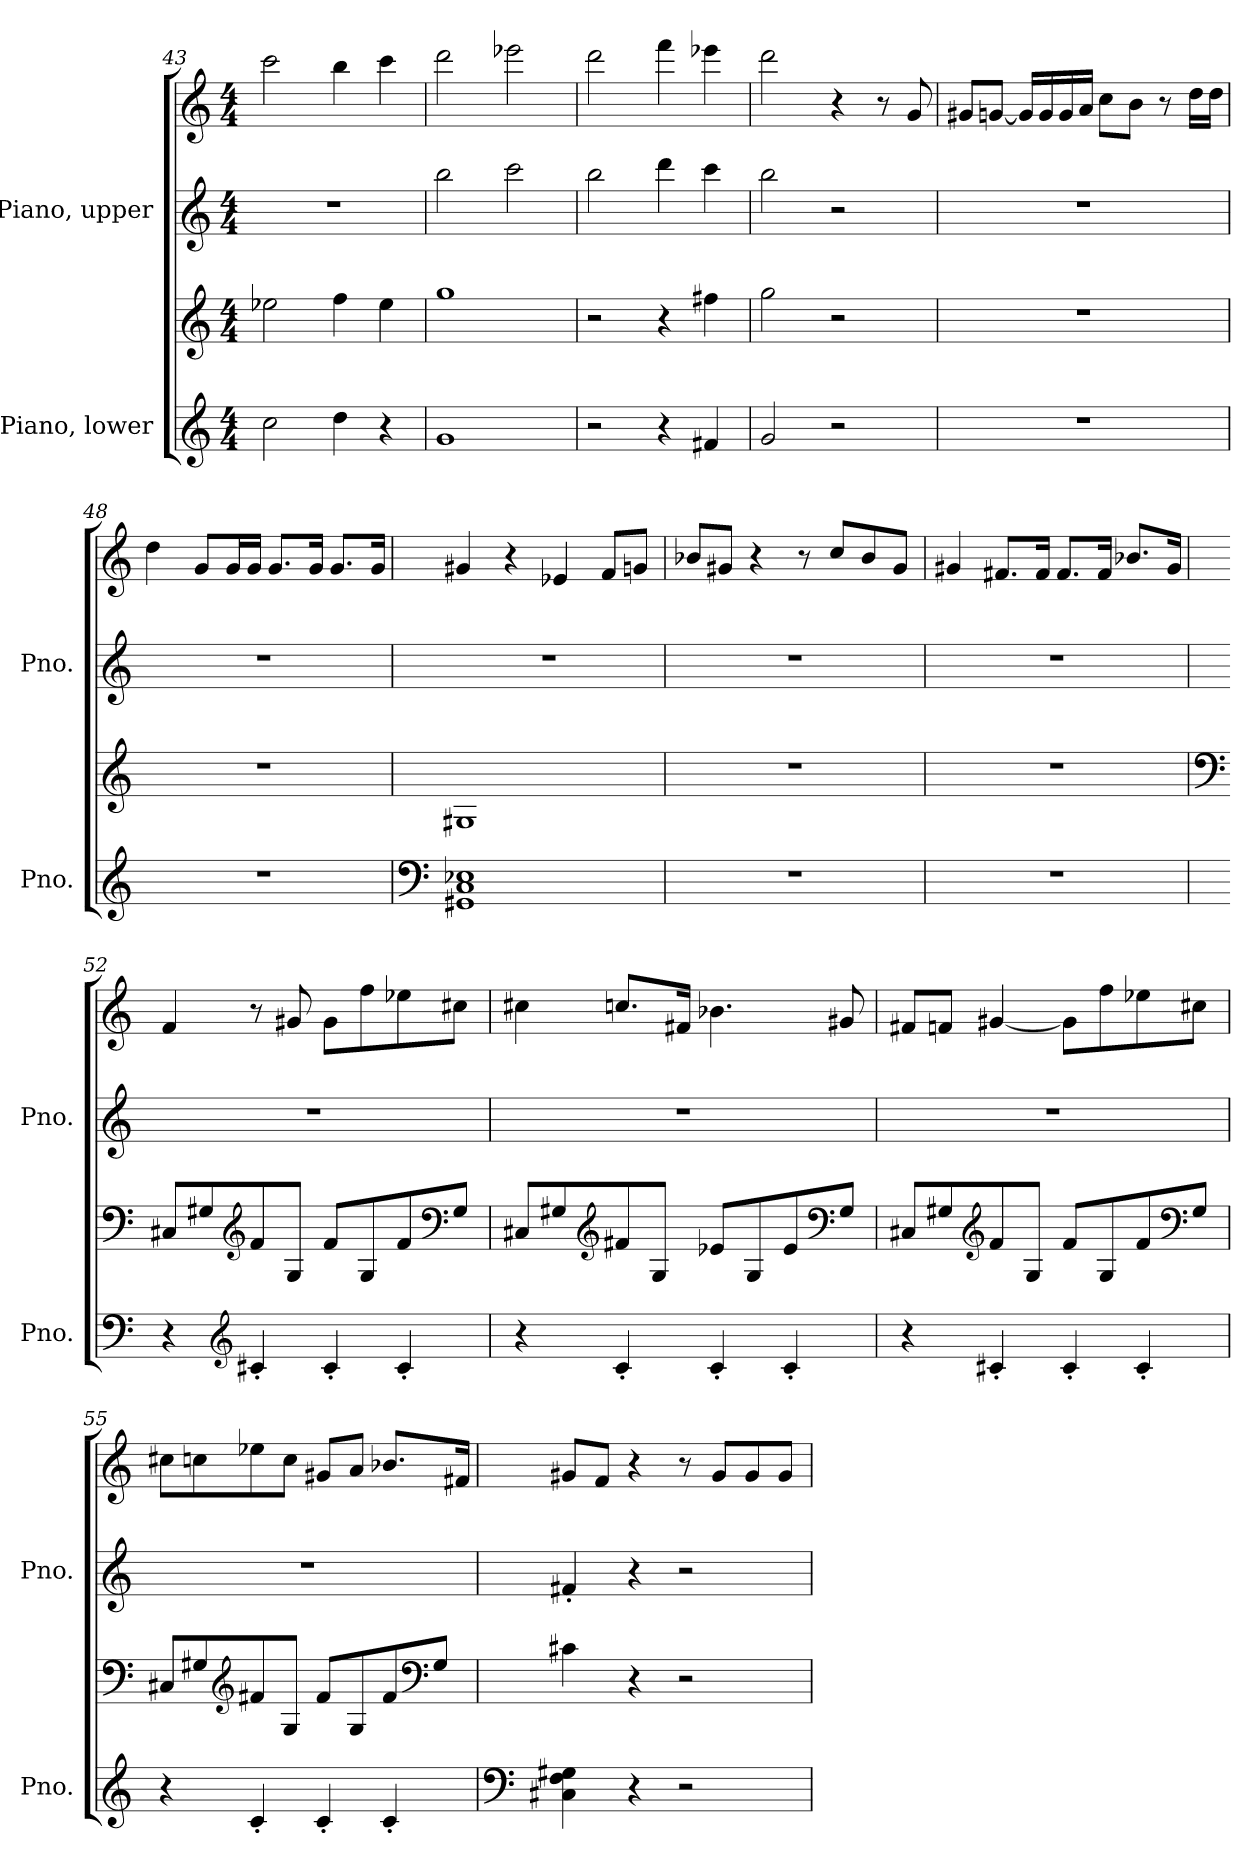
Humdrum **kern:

**kern	**kern	**kern	**kern
*part2	*part2	*part1	*part1
*staff4	*staff3	*staff2	*staff1
*I"Piano, lower	*	*I"Piano, upper	*
*I'Pno.	*	*I'Pno.	*
*clefG2	*clefG2	*clefG2	*clefG2
*k[]	*k[]	*k[]	*k[]
*M4/4	*M4/4	*M4/4	*M4/4
=43	=43	=43	=43
2cc\	2ee-X\	1r	2ccc\
4dd\	4ff\	.	4bb\
4r	4ee-\	.	4ccc\
=44	=44	=44	=44
1g	1gg	2bb\	2ddd\
.	.	2ccc\	2eee-X\
=45	=45	=45	=45
2r	2r	2bb\	2ddd\
4r	4r	4ddd\	4fff\
4f#X/	4ff#X\	4ccc\	4eee-X\
=46	=46	=46	=46
2g/	2gg\	2bb\	2ddd\
2r	2r	2r	4r
.	.	.	8r
.	.	.	8g/
!!LO:LB:g=z
=47	=47	=47	=47
1r	1r	1r	8g#X/L
.	.	.	[8gn/J
.	.	.	16g/LL]
.	.	.	16g/
.	.	.	16g/
.	.	.	16a/JJ
.	.	.	8cc\L
.	.	.	8b\J
.	.	.	8r
.	.	.	16dd\LL
.	.	.	16dd\JJ
=48	=48	=48	=48
1r	1r	1r	4dd\
.	.	.	8g/L
.	.	.	16g/L
.	.	.	16g/JJ
.	.	.	8.g/L
.	.	.	16g/Jk
.	.	.	8.g/L
.	.	.	16g/Jk
=49	=49	=49	=49
*clefF4	*	*	*
1GG#X 1C 1E-X	1G#X	1r	4g#X/
.	.	.	4r
.	.	.	4e-X/
.	.	.	8f/L
.	.	.	8gn/J
=50	=50	=50	=50
1r	1r	1r	8b-X/L
.	.	.	8g#X/J
.	.	.	4r
.	.	.	8r
.	.	.	8cc/L
.	.	.	8b-/
.	.	.	8g#/J
!!LO:LB:g=z
=51	=51	=51	=51
1r	1r	1r	4g#X/
.	.	.	8.f#X/L
.	.	.	16f#/Jk
.	.	.	8.f#/L
.	.	.	16f#/Jk
.	.	.	8.b-X/L
.	.	.	16g#/Jk
=52	=52	=52	=52
*	*clefF4	*	*
4r	8C#X/L	1r	4f/
.	8G#X/	.	.
*clefG2	*clefG2	*	*
4c#X'/	8f/	.	8r
.	8G#/J	.	8g#X/
4c#'/	8f/L	.	8g#\L
.	8G#/	.	8ff\
4c#'/	8f/	.	8ee-X\
*	*clefF4	*	*
.	8G#/J	.	8cc#X\J
!!LO:PB:g=z
=53	=53	=53	=53
4r	8C#X/L	1r	4cc#X\
.	8G#X/	.	.
*	*clefG2	*	*
4c'/	8f#X/	.	8.ccn/L
.	8G#/J	.	.
.	.	.	16f#X/Jk
4c'/	8e-X/L	.	4.b-X\
.	8G#/	.	.
4c'/	8e-/	.	.
*	*clefF4	*	*
.	8G#/J	.	8g#X/
=54	=54	=54	=54
4r	8C#X/L	1r	8f#X/L
.	8G#X/	.	8fn/J
*	*clefG2	*	*
4c#X'/	8f/	.	[4g#X/
.	8G#/J	.	.
4c#'/	8f/L	.	8g#\L]
.	8G#/	.	8ff\
4c#'/	8f/	.	8ee-X\
*	*clefF4	*	*
.	8G#/J	.	8cc#X\J
!!LO:LB:g=z
=55	=55	=55	=55
4r	8C#X/L	1r	8cc#X\L
.	8G#X/	.	8ccn\
*	*clefG2	*	*
4c'/	8f#X/	.	8ee-X\
.	8G#/J	.	8cc\J
4c'/	8f#/L	.	8g#X/L
.	8G#/	.	8a/J
4c'/	8f#/	.	8.b-X/L
*	*clefF4	*	*
.	8G#/J	.	.
.	.	.	16f#X/Jk
=56	=56	=56	=56
*clefF4	*	*	*
4C#X\ 4F\ 4G#X\	4c#X\	4f#X'/	8g#X/L
.	.	.	8f/J
4r	4r	4r	4r
2r	2r	2r	8r
.	.	.	8g#/L
.	.	.	8g#/
.	.	.	8g#/J
=	=	=	=
*-	*-	*-	*-
